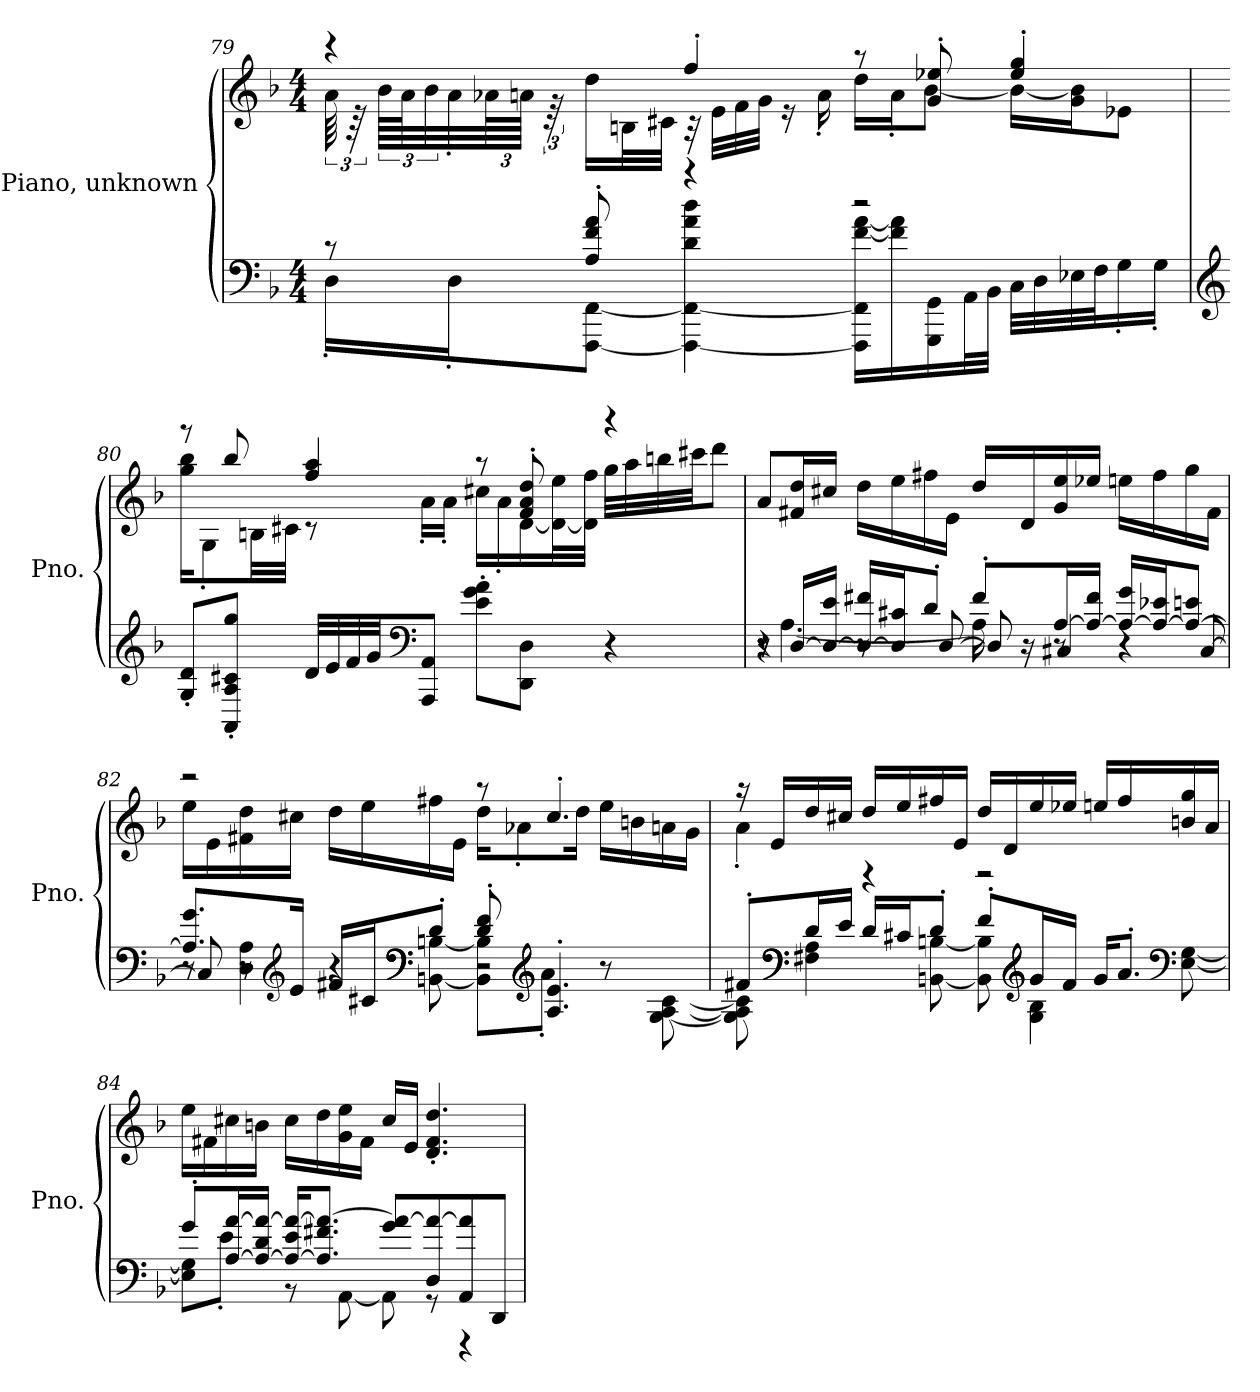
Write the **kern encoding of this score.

**kern	**kern
*part1	*part1
*staff2	*staff1
*I"Piano, unknown	*
*I'Pno.	*
!!LO:LB:g=z
*clefF4	*clefG2
*k[b-]	*k[b-]
*M4/4	*M4/4
=79	=79
*^	*^
8r	16D'\LL	4r	96a\
.	.	.	96r
.	.	.	96b-\LLLL
*	*	*	*Xbrackettup
.	.	.	96a\J
.	.	.	48b-\
.	16D'\J	.	32a'\
*	*	*	*brackettup
.	.	.	96a-X\L
.	.	.	96an\JJJJ
.	.	.	96r
8A/' 8f/' 8a/'	[8FFF\ [8FF\J	.	16dd\LL
.	.	.	32Bn\L
.	.	.	32c#X\JJJ
4r	4FFF\_ 4FF\_ 4d\ 4a\ 4dd\	4ff'/	32r
.	.	.	32e\LLL
.	.	.	32f\
.	.	.	32g\JJJ
.	.	.	16r
.	.	.	16a'\
2r	16FFF\] 16FF\] [16f\ [16a\LL	8r	16dd\LL
.	16f\] 16a\]	.	16a'\J
.	16GGG\ 16GG\	8g/' 8ee-X/'	[8b-\J
.	32AA\L	.	.
.	32BB-\JJJ	.	.
.	32C\LLL	4ee-/' 4gg/'	16b-\LL_
.	32D\	.	.
.	32E-X\	.	16g\ 16b-\]J
.	32F\J	.	.
.	16G'\	.	8e-X\J
.	16G'\JJ	.	.
*v	*v	*	*
!!LO:PB:g=z	!!
=80	=80	=80
*clefG2	*	*
8G/' 8d/'L	8r	16gg\ 16bb-\KL
.	.	8G'\
8AA/' 8A/' 8c#X/' 8gg/'J	8bb-/	.
.	.	32Bn\LL
.	.	32c#X\JJJ
32d/LLL	4ff/ 4aa/	8r
32e/	.	.
32f/	.	.
32g/JJ	.	.
*clefF4	*	*
8AAA/ 8AA/J	.	16a'\LL
.	.	16a'\JJ
8e\' 8g\' 8a\'L	8r	16cc#X\LL
.	.	16a'\
8DD\ 8D\J	8f/' 8a/' 8dd/'	[16d\
.	.	32d\_ 32ee\L
.	.	32d\] 32ff\JJJ
4r	4r	32gg\LLL
.	.	32aa\
.	.	32bbn\
.	.	32ccc#X\JJ
.	.	8ddd\J
*	*v	*v
!!LO:LB:g=z
=81	=81
*^	*
*	*^	*
8r	8r	4r	8a/L
[16D/LL	[4.A\	.	16f#X/ 16dd/L
16D/_ 16e/JJ	.	.	16cc#X/JJ
16D/_ 16f#X/LL	.	8r	16dd\LL
16D/] 16c#X/J	.	.	16ee\
8d'/J	.	[8D/	16ff#X\
.	.	.	16e\JJ
8f#'/L	16A\]	8D/]	16dd/LL
.	16r	.	16d/
[16A/L	8r	4C#X/	16g/ 16ee/
16A/_ 16f#/JJ	.	.	16ee-X/JJ
16A/_ 16g/LL	4r	.	16een\LL
16A/_ 16e-X/J	.	.	16ff#\
8A/_ 8en/J	.	[8C#/	16gg\
.	.	.	16f#\JJ
!!LO:LB:g=z
=82	=82	=82	=82
*	*	*	*^
8.A/] 8.g/L	8r	8C#/]	2r	16ee\LL
.	.	.	.	16e\
.	4D\ 4A\	8r	.	16f#X\ 16dd\
*clefG2	*	*	*	*
16e/Jk	.	.	.	16cc#X\JJ
16f#X/LL	.	4r	.	16dd\LL
16c#X/J	.	.	.	16ee\
*clefF4	*	*	*	*
8d'/J	[8BBn\ [8Bn\	.	.	16ff#X\
.	.	.	.	16e\JJ
8d/' 8f#/'	8BB\] 8B\]L	2r	8r	16dd\KL
.	.	.	.	8a-X'\
*clefG2	*	*	*	*
4.A/' 4.e/'	8a'\J	.	4.cc#'/	.
.	.	.	.	16dd\Jk
.	8r	.	.	16ee\LL
.	.	.	.	16bn\
.	[8G\ [8A\ [8c#\	.	.	16an\
.	.	.	.	16g\JJ
*	*v	*v	*	*
!!LO:LB:g=z	!!
=83	=83	=83	=83
8f#X'/L	8G\] 8A\] 8c#\]	16r	4a'\
.	.	16e/LL	.
*clefF4	*	*	*
16d/L	4F#X\ 4A\	16dd/	.
16e/JJ	.	16cc#X/JJ	.
16d/LL	.	16dd/LL	4r
16c#X/J	.	16ee/	.
8d'/J	[8BBn\ [8Bn\	16ff#X/	.
.	.	16e/JJ	.
8f#'/L	8BB\] 8B\]	16dd/LL	2r
.	.	16d/	.
*clefG2	*	*	*
16g/L	4G\ 4B\	16ee/	.
16f#/JJ	.	16ee-X/JJ	.
16g/KL	.	16een/LL	.
8.a'/J	.	16ff#/	.
*clefF4	*	*	*
.	[8E\ [8G\	16bn/ 16gg/	.
.	.	16a/JJ	.
*	*	*v	*v
=84	=84	=84
8g'/L	8E\] 8G\]L	16ee\LL
.	.	16f#X\
[16A/ [16a/L	8e'\J	16cc#X\
16A/_ 16d/ 16a/_JJ	.	16bn\JJ
16A/_ 16e/ 16a/_KL	8r	16cc#\LL
8.A/] 8.f#X/ 8.a/_J	.	16dd\
.	[8AA\	16g\ 16ee\
.	.	16f#\JJ
8g/ 8a/_L	8AA\]	16cc#/LL
.	.	16e/JJ
8D/ 8a/_	8r	4.d/' 4.f#/' 4.dd/'
8AA/ 8a/]	4r	.
8DD/J	.	.
*v	*v	*
=	=
*-	*-
